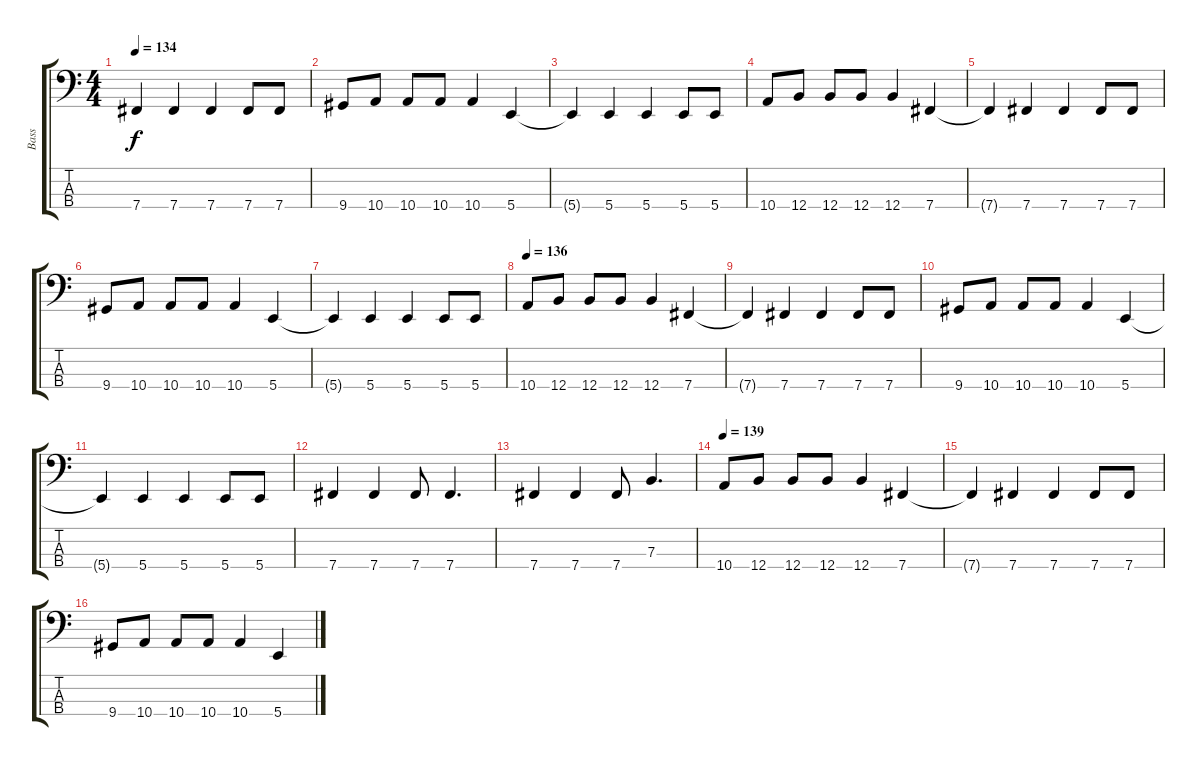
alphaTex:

\track ("Bass" "Bass") {instrument electricbassfinger}
\staff {score tabs}
\tuning (D2 A1 E1 B0) {hide}
\ts (4 4)
\tempo 134
\clef f4
\ks c
7.4{t}.4{dy f} 7.4.4 7.4.4 7.4.8 7.4.8 |
9.4.8 10.4.8 10.4.8 10.4.8 10.4.4 5.4.4 |
5.4{t}.4 5.4.4 5.4.4 5.4.8 5.4.8 |
10.4.8 12.4.8 12.4.8 12.4.8 12.4.4 7.4.4 |
7.4{t}.4 7.4.4 7.4.4 7.4.8 7.4.8 |
9.4.8 10.4.8 10.4.8 10.4.8 10.4.4 5.4.4 |
5.4{t}.4 5.4.4 5.4.4 5.4.8 5.4.8 |
\tempo 136
10.4.8 12.4.8 12.4.8 12.4.8 12.4.4 7.4.4 |
7.4{t}.4 7.4.4 7.4.4 7.4.8 7.4.8 |
9.4.8 10.4.8 10.4.8 10.4.8 10.4.4 5.4.4 |
5.4{t}.4 5.4.4 5.4.4 5.4.8 5.4.8 |
7.4.4 7.4.4 7.4.8 7.4.4{d} |
7.4.4 7.4.4 7.4.8 7.3.4{d} |
\tempo 139
10.4.8 12.4.8 12.4.8 12.4.8 12.4.4 7.4.4 |
7.4{t}.4 7.4.4 7.4.4 7.4.8 7.4.8 |
9.4.8 10.4.8 10.4.8 10.4.8 10.4.4 5.4.4
